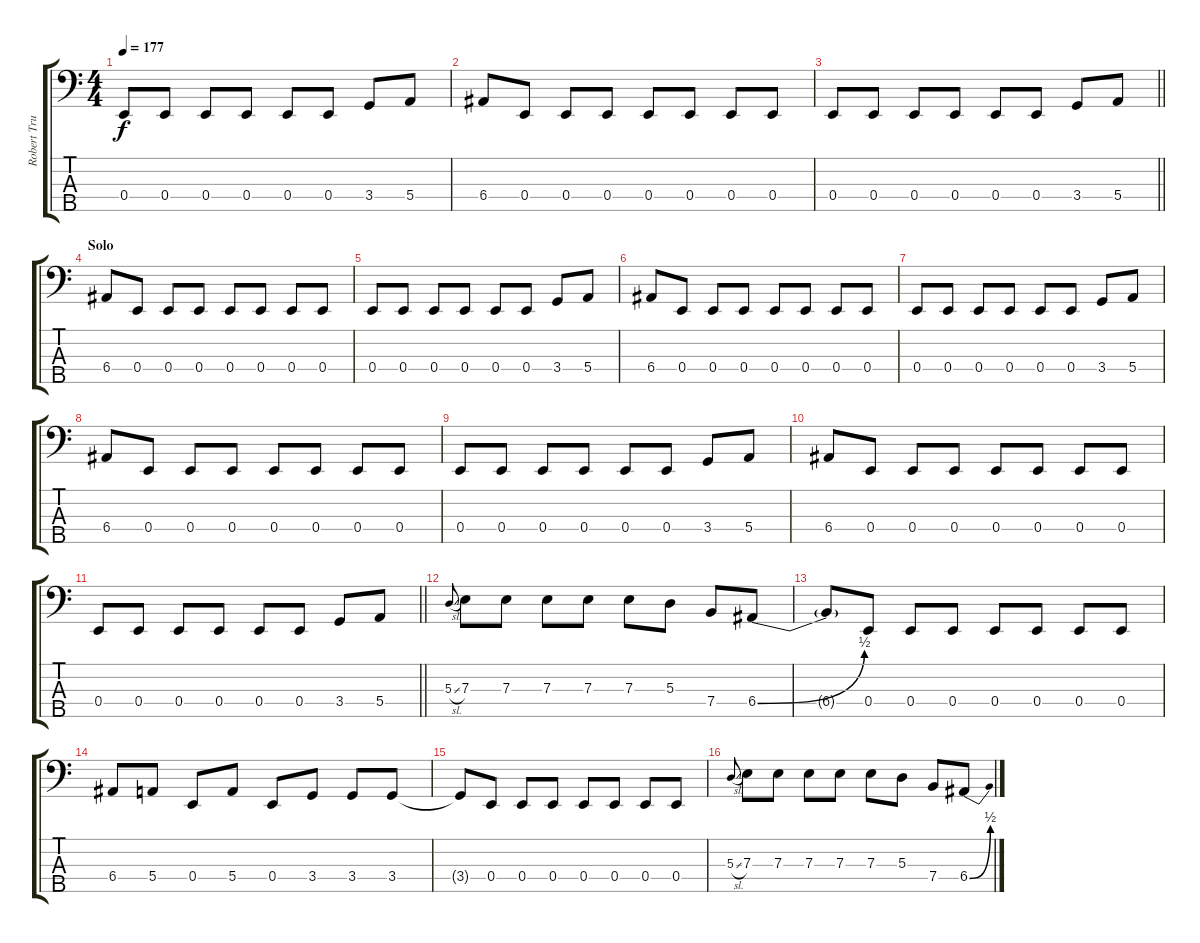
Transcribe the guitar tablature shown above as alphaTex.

\track ("Robert Trujillo" "Robert Tru") {instrument electricbassfinger}
\staff {score tabs}
\tuning (G2 D2 A1 E1 B0) {hide}
\ts (4 4)
\tempo 177
\clef f4
\ks c
0.4.8{dy f} 0.4.8 0.4.8 0.4.8 0.4.8 0.4.8 3.4.8 5.4.8 |
6.4.8 0.4.8 0.4.8 0.4.8 0.4.8 0.4.8 0.4.8 0.4.8 |
\barLineRight lightlight
0.4.8 0.4.8 0.4.8 0.4.8 0.4.8 0.4.8 3.4.8 5.4.8 |
\section ("" "Solo")
6.4.8 0.4.8 0.4.8 0.4.8 0.4.8 0.4.8 0.4.8 0.4.8 |
0.4.8 0.4.8 0.4.8 0.4.8 0.4.8 0.4.8 3.4.8 5.4.8 |
6.4.8 0.4.8 0.4.8 0.4.8 0.4.8 0.4.8 0.4.8 0.4.8 |
0.4.8 0.4.8 0.4.8 0.4.8 0.4.8 0.4.8 3.4.8 5.4.8 |
6.4.8 0.4.8 0.4.8 0.4.8 0.4.8 0.4.8 0.4.8 0.4.8 |
0.4.8 0.4.8 0.4.8 0.4.8 0.4.8 0.4.8 3.4.8 5.4.8 |
6.4.8 0.4.8 0.4.8 0.4.8 0.4.8 0.4.8 0.4.8 0.4.8 |
\barLineRight lightlight
0.4.8 0.4.8 0.4.8 0.4.8 0.4.8 0.4.8 3.4.8 5.4.8 |
5.3{sl}.8{gr onbeat} 7.3.8 7.3.8 7.3.8 7.3.8 7.3.8 5.3.8 7.4.8 6.4{be (bend 0 0 60 2)}.8 |
6.4{t}.8 0.4.8 0.4.8 0.4.8 0.4.8 0.4.8 0.4.8 0.4.8 |
6.4.8 5.4.8 0.4.8 5.4.8 0.4.8 3.4.8 3.4.8 3.4.8 |
3.4{t}.8 0.4.8 0.4.8 0.4.8 0.4.8 0.4.8 0.4.8 0.4.8 |
5.3{sl}.8{gr onbeat} 7.3.8 7.3.8 7.3.8 7.3.8 7.3.8 5.3.8 7.4.8 6.4{be (bend 0 0 60 2)}.8
